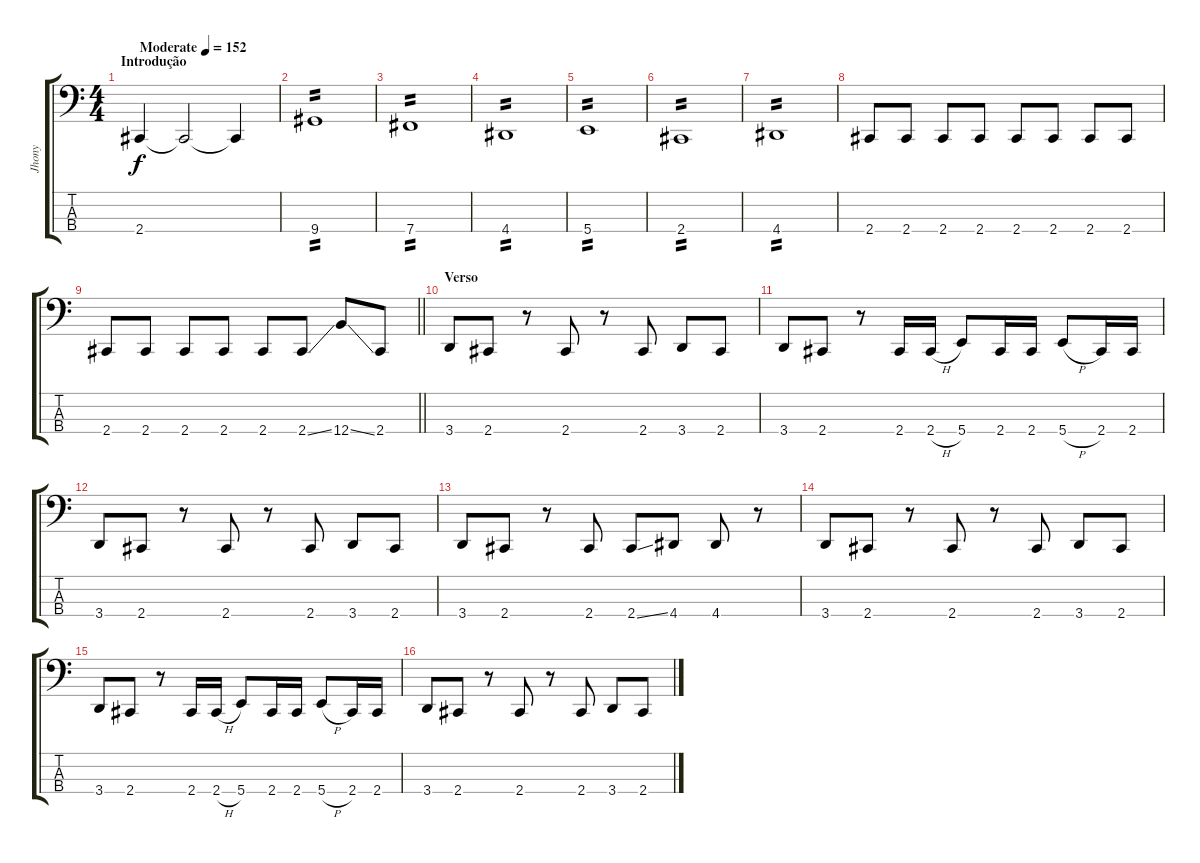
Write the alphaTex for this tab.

\track ("Jhony" "Jhony") {instrument electricbasspick}
\staff {score tabs}
\tuning (E2 B1 Gb1 B0) {hide}
\ts (4 4)
\section ("" "Introdução")
\tempo (152 "Moderate")
\clef f4
\ks c
2.4.4{dy f instrument electricbasspick} 2.4{t}.2{instrument electricbasspick} 2.4{t}.4 |
9.4.1{tp 2} |
7.4.1{tp 2} |
4.4.1{tp 2} |
5.4.1{tp 2} |
2.4.1{tp 2} |
4.4.1{tp 2} |
2.4.8 2.4.8 2.4.8 2.4.8 2.4.8 2.4.8 2.4.8 2.4.8 |
\barLineRight lightlight
2.4.8 2.4.8 2.4.8 2.4.8 2.4.8 2.4{ss}.8 12.4{ss}.8 2.4.8 |
\section ("" "Verso")
3.4.8 2.4.8 r.8 2.4.8 r.8 2.4.8 3.4.8 2.4.8 |
3.4.8 2.4.8 r.8 2.4.16 2.4{h}.16 5.4.8 2.4.16 2.4.16 5.4{h}.8 2.4.16 2.4.16 |
3.4.8 2.4.8 r.8 2.4.8 r.8 2.4.8 3.4.8 2.4.8 |
3.4.8 2.4.8 r.8 2.4.8 2.4{ss}.8 4.4.8 4.4.8 r.8 |
3.4.8 2.4.8 r.8 2.4.8 r.8 2.4.8 3.4.8 2.4.8 |
3.4.8 2.4.8 r.8 2.4.16 2.4{h}.16 5.4.8 2.4.16 2.4.16 5.4{h}.8 2.4.16 2.4.16 |
3.4.8 2.4.8 r.8 2.4.8 r.8 2.4.8 3.4.8 2.4.8
